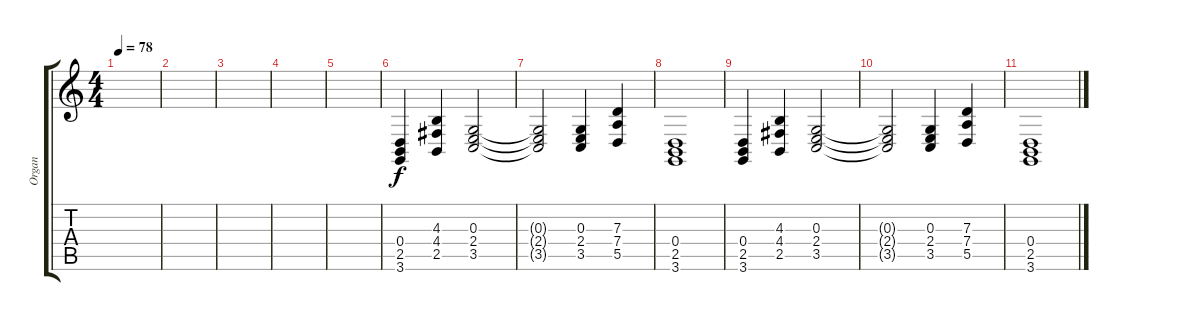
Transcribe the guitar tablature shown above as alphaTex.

\track ("Organ" "Organ") {instrument drawbarorgan}
\staff {score tabs}
\tuning (E4 B3 G3 D3 A2 E2) {hide}
\ts (4 4)
\tempo 78
\clef g2
\ks c
|
|
|
|
|
(0.4 2.5 3.6).4 (4.3 4.4 2.5).4 (0.3 2.4 3.5).2 |
(0.3{t} 2.4{t} 3.5{t}).2 (0.3 2.4 3.5).4 (7.3 7.4 5.5).4 |
(0.4 2.5 3.6).1 |
(0.4 2.5 3.6).4 (4.3 4.4 2.5).4 (0.3 2.4 3.5).2 |
(0.3{t} 2.4{t} 3.5{t}).2 (0.3 2.4 3.5).4 (7.3 7.4 5.5).4 |
(0.4 2.5 3.6).1
